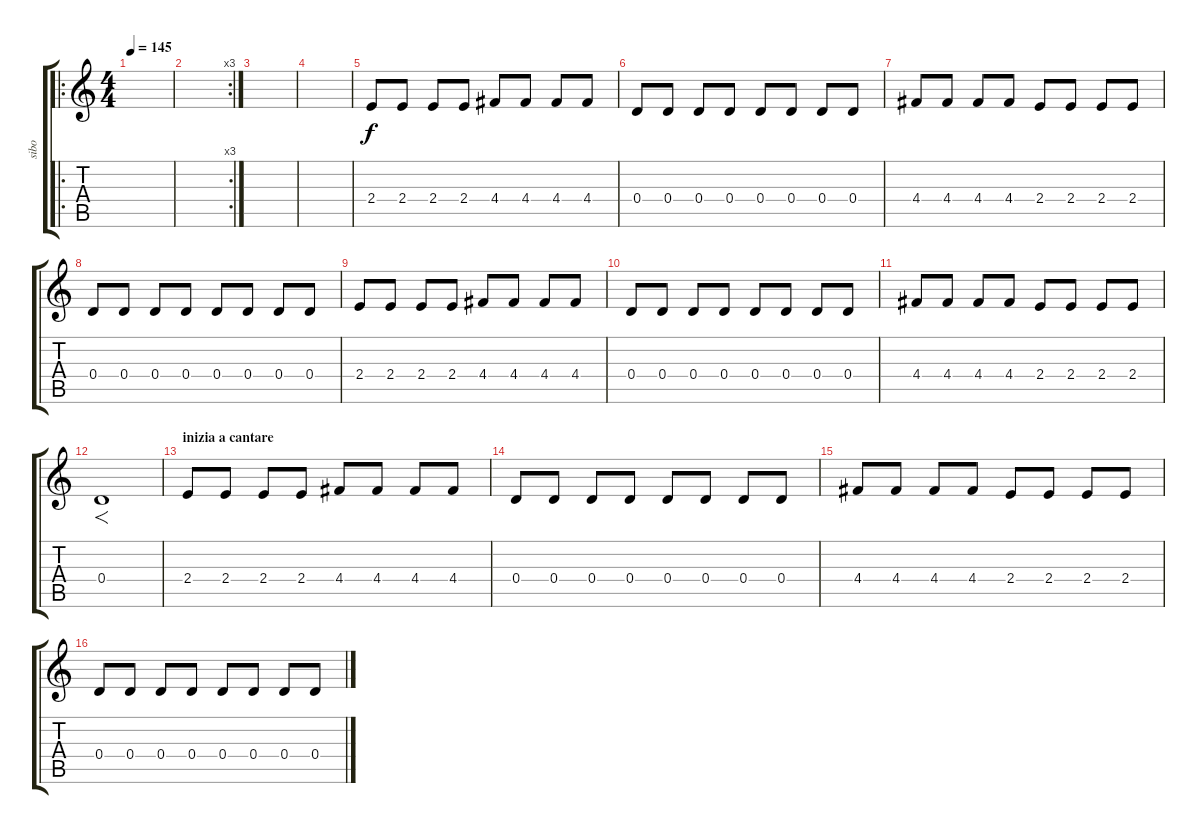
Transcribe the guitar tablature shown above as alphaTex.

\track ("sibo" "sibo") {instrument distortionguitar}
\staff {score tabs}
\tuning (E4 B3 G3 D3 A2 E2) {hide}
\ro
\ts (4 4)
\tempo 145
\clef g2
\ks c
|
\rc 3
|
|
|
2.4.8 2.4.8 2.4.8 2.4.8 4.4.8 4.4.8 4.4.8 4.4.8 |
0.4.8 0.4.8 0.4.8 0.4.8 0.4.8 0.4.8 0.4.8 0.4.8 |
4.4.8 4.4.8 4.4.8 4.4.8 2.4.8 2.4.8 2.4.8 2.4.8 |
0.4.8 0.4.8 0.4.8 0.4.8 0.4.8 0.4.8 0.4.8 0.4.8 |
2.4.8 2.4.8 2.4.8 2.4.8 4.4.8 4.4.8 4.4.8 4.4.8 |
0.4.8 0.4.8 0.4.8 0.4.8 0.4.8 0.4.8 0.4.8 0.4.8 |
4.4.8 4.4.8 4.4.8 4.4.8 2.4.8 2.4.8 2.4.8 2.4.8 |
0.4.1{f} |
\section ("" "inizia a cantare")
2.4.8 2.4.8 2.4.8 2.4.8 4.4.8 4.4.8 4.4.8 4.4.8 |
0.4.8 0.4.8 0.4.8 0.4.8 0.4.8 0.4.8 0.4.8 0.4.8 |
4.4.8 4.4.8 4.4.8 4.4.8 2.4.8 2.4.8 2.4.8 2.4.8 |
0.4.8 0.4.8 0.4.8 0.4.8 0.4.8 0.4.8 0.4.8 0.4.8
